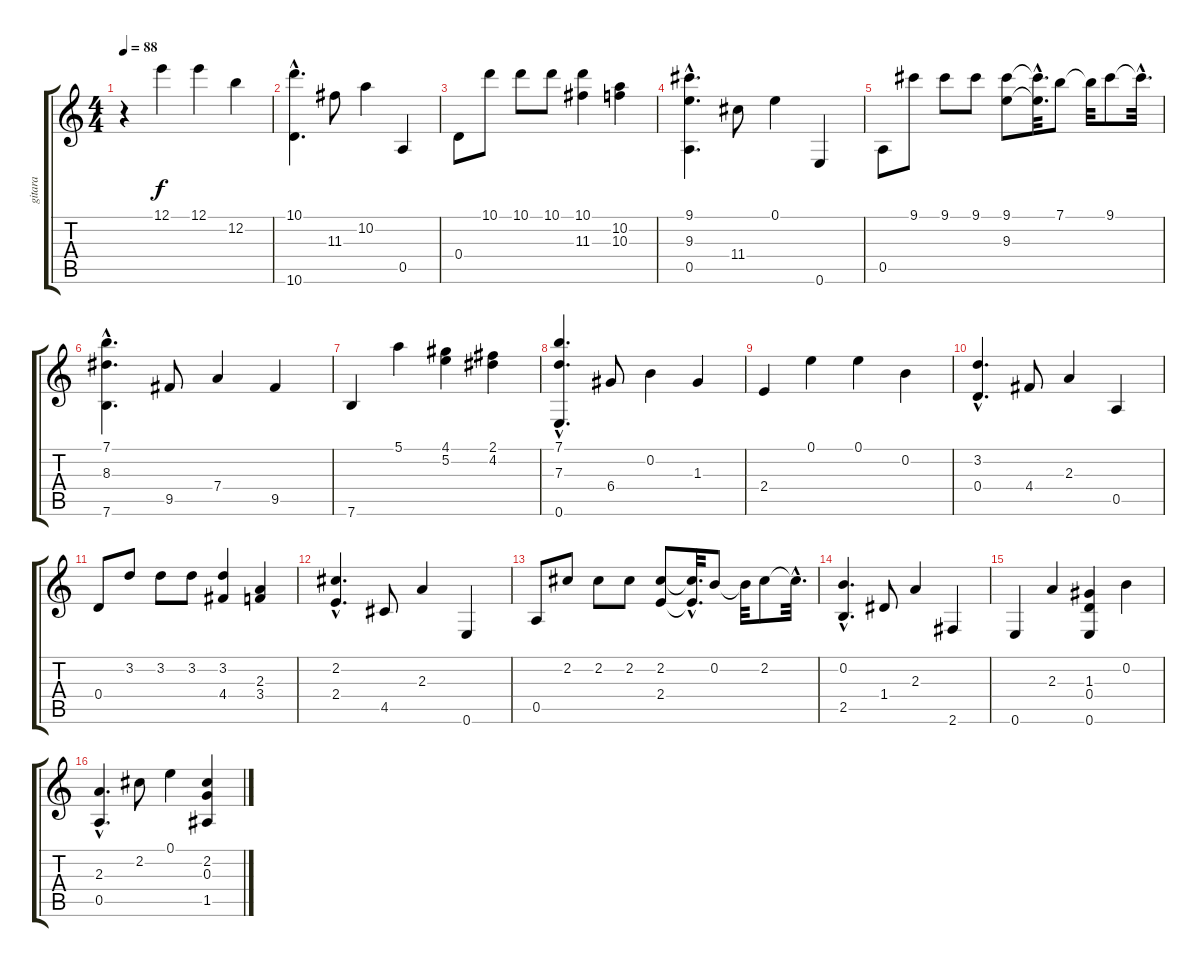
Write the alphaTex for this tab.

\track ("gitara" "gitara") {instrument acousticguitarnylon}
\staff {score tabs}
\tuning (E4 B3 G3 D3 A2 E2) {hide}
\ts (4 4)
\tempo 88
\clef g2
\ks c
r.4{dy f instrument acousticguitarnylon} 12.1.4 12.1.4 12.2.4 |
(10.1{hac} 10.6{hac}).4{d} 11.3.8 10.2.4 0.5.4 |
0.4.8 10.1.8 10.1.8 10.1.8 (10.1 11.3).4 (10.2 10.3).4 |
(9.1{hac} 9.3{hac} 0.5{hac}).4{d} 11.4.8 0.1.4 0.6.4 |
0.5.8 9.1.8 9.1.8 9.1.8 (9.1 9.3).8 (9.1{hac t} 9.3{hac t}).32{d} 7.1.8 7.1{t}.32 9.1.8 9.1{hac t}.32{d} |
(7.1{hac} 8.3{hac} 7.6{hac}).4{d} 9.5.8 7.4.4 9.5.4 |
7.6.4 5.1.4 (4.1 5.2).4 (2.1 4.2).4 |
(7.1{hac} 7.3{hac} 0.6{hac}).4{d} 6.4.8 0.2.4 1.3.4 |
2.4.4 0.1.4 0.1.4 0.2.4 |
(3.2{hac} 0.4{hac}).4{d} 4.4.8 2.3.4 0.5.4 |
0.4.8 3.2.8 3.2.8 3.2.8 (3.2 4.4).4 (2.3 3.4).4 |
(2.2{hac} 2.4{hac}).4{d} 4.5.8 2.3.4 0.6.4 |
0.5.8 2.2.8 2.2.8 2.2.8 (2.2 2.4).8 (2.2{hac t} 2.4{hac t}).32{d} 0.2.8 0.2{t}.32 2.2.8 2.2{hac t}.32{d} |
(0.2{hac} 2.5{hac}).4{d} 1.4.8 2.3.4 2.6.4 |
0.6.4 2.3.4 (1.3 0.4 0.6).4 0.2.4 |
(2.3{hac} 0.5{hac}).4{d} 2.2.8 0.1.4 (2.2 0.3 1.5).4
